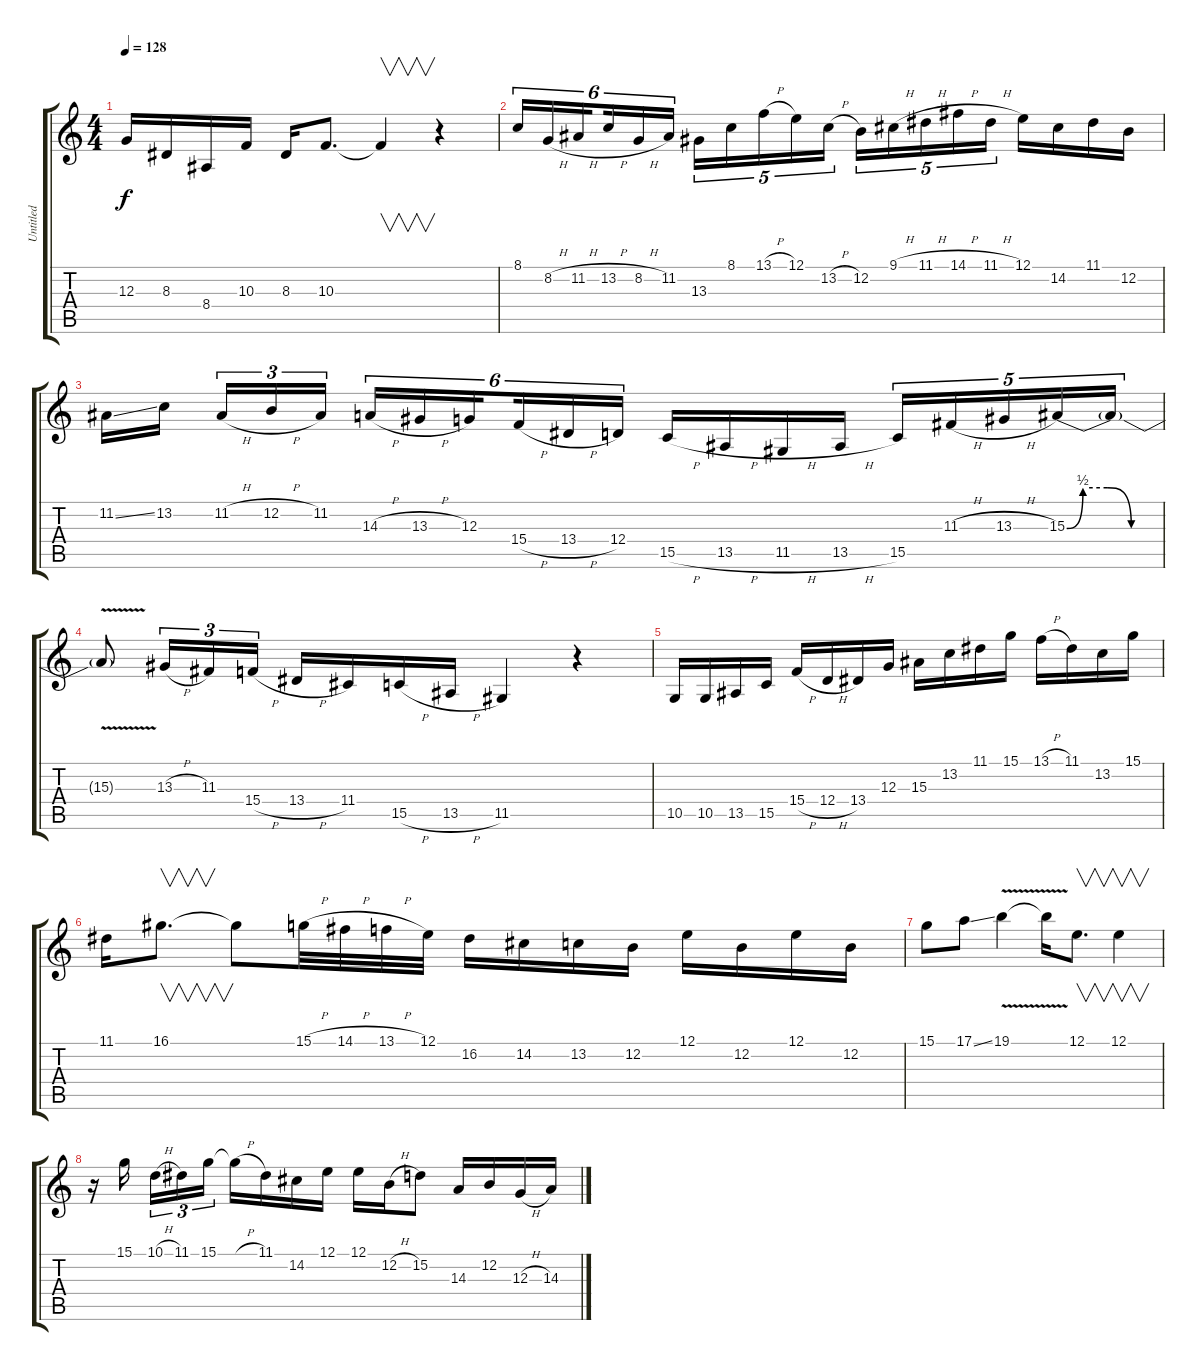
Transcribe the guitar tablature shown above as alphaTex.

\track ("Untitled" "Untitled") {instrument altosax}
\staff {score tabs}
\tuning (E4 B3 G3 D3 A2 E2) {hide}
\ts (4 4)
\tempo 128
\clef g2
\ks c
12.3.16{dy f} 8.3.16 8.4.16 10.3.16 8.3.16 10.3.8{d} 10.3{t}.4{v} r.4 |
8.1.16{tu (6 4)} 8.2{h}.16{tu (6 4)} 11.2{h}.16{tu (6 4) beam splitsecondary} 13.2{h}.16{tu (6 4)} 8.2{h}.16{tu (6 4)} 11.2.16{tu (6 4)} 13.3.16{tu (5 4)} 8.1.16{tu (5 4)} 13.1{h}.16{tu (5 4)} 12.1.16{tu (5 4)} 13.2{h}.16{tu (5 4)} 12.2.16{tu (5 4)} 9.1{h}.16{tu (5 4)} 11.1{h}.16{tu (5 4)} 14.1{h}.16{tu (5 4)} 11.1{h}.16{tu (5 4)} 12.1.16 14.2.16 11.1.16 12.2.16 |
11.2{ss}.16 13.2.16{beam splitsecondary} 11.2{h}.16{tu (3 2)} 12.2{h}.16{tu (3 2)} 11.2.16{tu (3 2)} 14.3{h}.16{tu (6 4)} 13.3{h}.16{tu (6 4)} 12.3.16{tu (6 4) beam splitsecondary} 15.4{h}.16{tu (6 4)} 13.4{h}.16{tu (6 4)} 12.4.16{tu (6 4)} 15.5{h}.16 13.5{h}.16 11.5{h}.16 13.5{h}.16 15.5.16{tu (5 4)} 11.3{h}.16{tu (5 4)} 13.3{h}.16{tu (5 4)} 15.3{be (custom 0 0 10 2 25 2 40 0 60 0)}.16{tu (5 4)} 15.3{t}.16{tu (5 4)} |
15.3{v t}.8 13.3{h}.16{tu (3 2)} 11.3.16{tu (3 2)} 15.4{h}.16{tu (3 2)} 13.4{h}.16 11.4.16 15.5{h}.16 13.5{h}.16 11.5.4 r.4 |
10.5.16 10.5.16 13.5.16 15.5.16 15.4{h}.16 12.4{h}.16 13.4.16 12.3.16 15.3.16 13.2.16 11.1.16 15.1.16 13.1{h}.16 11.1.16 13.2.16 15.1.16 |
11.1.16 16.1.8{v d} 16.1{t}.8 15.1{h}.32 14.1{h}.32 13.1{h}.32 12.1.32 16.2.16 14.2.16 13.2.16 12.2.16 12.1.16 12.2.16 12.1.16 12.2.16 |
15.1.8 17.1{ss}.8 19.1{v}.4 19.1{t}.16 12.1.8{v d} 12.1.4{v} |
r.16 15.1.16{beam splitsecondary} 10.1{h}.16{tu (3 2)} 11.1.16{tu (3 2)} 15.1.16{tu (3 2)} 15.1{h t}.16 11.1.16 14.2.16 12.1.16 12.1.16 12.2{h}.16 15.2.8 14.3.16 12.2.16 12.3{h}.16 14.3{h}.16
